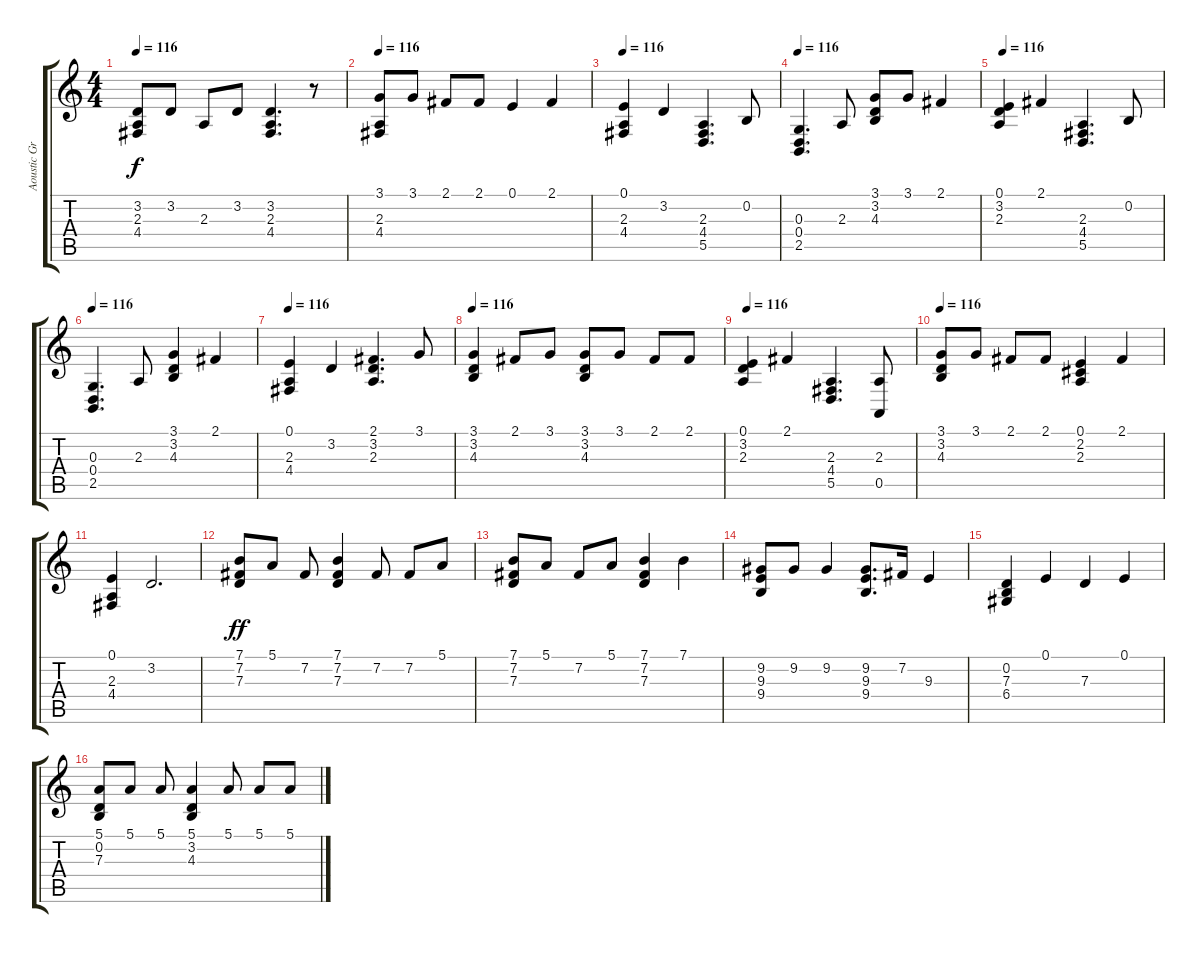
\track ("Aoustic Grand Piano" "Aoustic Gr") {solo instrument agogo}
\staff {score tabs}
\tuning (E4 B3 G3 D3 A2 E2) {hide}
\ts (4 4)
\tempo 116
\clef g2
\ks c
(3.2{t} 2.3{t} 4.4{t}).8{dy f} 3.2.8 2.3.8 3.2.8 (3.2 2.3 4.4).4{d} r.8 |
\tempo 116
(3.1 2.3 4.4).8 3.1.8 2.1.8 2.1.8 0.1.4 2.1.4 |
\tempo 116
(0.1 2.3 4.4).4 3.2.4 (2.3 4.4 5.5).4{d} 0.2.8 |
\tempo 116
(0.3 0.4 2.5).4{d} 2.3.8 (3.1 3.2 4.3).8 3.1.8 2.1.4 |
\tempo 116
(0.1 3.2 2.3).4 2.1.4 (2.3 4.4 5.5).4{d} 0.2.8 |
\tempo 116
(0.3 0.4 2.5).4{d} 2.3.8 (3.1 3.2 4.3).4 2.1.4 |
\tempo 116
(0.1 2.3 4.4).4 3.2.4 (2.1 3.2 2.3).4{d} 3.1.8 |
\tempo 116
(3.1 3.2 4.3).4 2.1.8 3.1.8 (3.1 3.2 4.3).8 3.1.8 2.1.8 2.1.8 |
\tempo 116
(0.1 3.2 2.3).4 2.1.4 (2.3 4.4 5.5).4{d} (2.3 0.5).8 |
\tempo 116
(3.1 3.2 4.3).8 3.1.8 2.1.8 2.1.8 (0.1 2.2 2.3).4 2.1.4 |
(0.1 2.3 4.4).4 3.2.2{d} |
(7.1 7.2 7.3).8{dy ff} 5.1.8 7.2.8 (7.1 7.2 7.3).4 7.2.8 7.2.8 5.1.8 |
(7.1 7.2 7.3).8 5.1.8 7.2.8 5.1.8 (7.1 7.2 7.3).4 7.1.4 |
(9.2 9.3 9.4).8 9.2.8 9.2.4 (9.2 9.3 9.4).8{d} 7.2.16 9.3.4 |
(0.2 7.3 6.4).4 0.1.4 7.3.4 0.1.4 |
(5.1 0.2 7.3).8 5.1.8 5.1.8 (5.1 3.2 4.3).4 5.1.8 5.1.8 5.1.8
